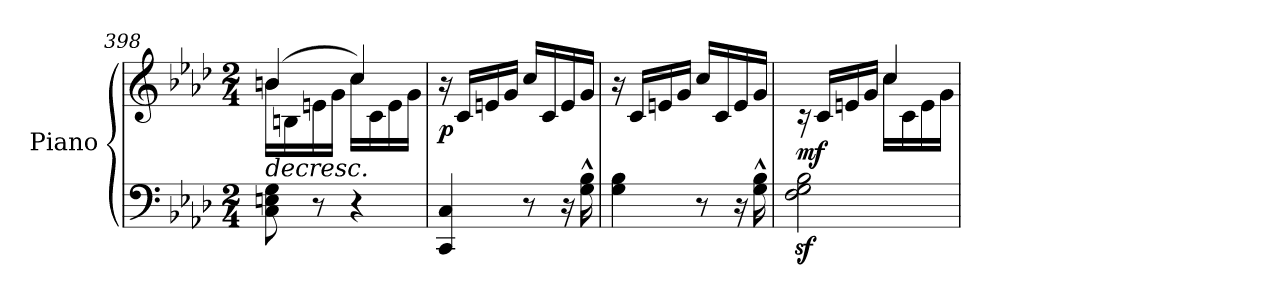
**kern	**kern	**dynam
*part1	*part1	*part1
*staff2	*staff1	*staff1/2
*I"Piano	*	*
*I'Pno.	*	*
*clefF4	*clefG2	*
*k[b-e-a-d-]	*k[b-e-a-d-]	*
*M2/4	*M2/4	*
=398	=398	=398
!	!	!LO:HP:b
*	*^	*
8C\ 8En\ 8G\	(4bn/	16b\LL	>
.	.	16Bn\	.
8r	.	16en\	.
.	.	16g\JJ	.
4r	4cc/)	16cc\LL	.
.	.	16c\	.
.	.	16e\	.
.	.	16g\JJ	.
=399	=399	=399	=399
!	!	!	!LO:DY:b
*	*v	*v	*
4CC/ 4C/	16r	p
.	16c/LL	.
.	16en/	.
.	16g/JJ	.
8r	16cc/LL	.
.	16c/	.
16r	16e/	.
16G\^^ 16B-\^^	16g/JJ	.
!!LO:LB:g=z
=400	=400	=400
4G\ 4B-\	16r	.
.	16c/LL	.
.	16en/	.
.	16g/JJ	.
8r	16cc/LL	.
.	16c/	.
16r	16e/	.
16G\^^ 16B-\^^	16g/JJ	.
.	.	]
=401	=401	=401
*	*^	*
!	!	!	!LO:DY:b
2F\z< 2G\z< 2B-\z<	16rc	4ryy	mf
.	16c/LL	.	.
.	16en/	.	.
.	16g/JJ	.	.
.	4cc/	16cc\LL	.
.	.	16c\	.
.	.	16e\	.
.	.	16g\JJ	.
*	*v	*v	*
=	=	=
*-	*-	*-
